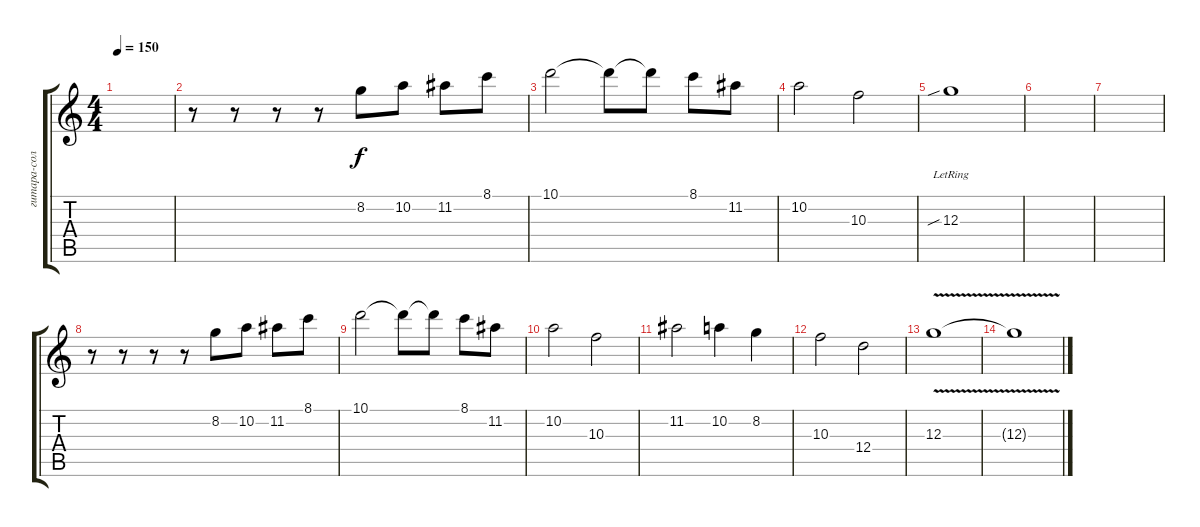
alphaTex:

\track ("гитара-соло" "гитара-сол") {instrument distortionguitar}
\staff {score tabs}
\tuning (E4 B3 G3 D3 A2 E2) {hide}
\ts (4 4)
\tempo 150
\clef g2
\ks c
|
r.8 r.8 r.8 r.8 8.2.8 10.2.8 11.2.8 8.1.8 |
10.1.2 10.1{t}.8 10.1{t}.8 8.1.8 11.2.8 |
10.2.2 10.3.2 |
12.3{sib lr}.1 |
|
|
r.8 r.8 r.8 r.8 8.2.8 10.2.8 11.2.8 8.1.8 |
10.1.2 10.1{t}.8 10.1{t}.8 8.1.8 11.2.8 |
10.2.2 10.3.2 |
11.2.2 10.2.4 8.2.4 |
10.3.2 12.4.2 |
12.3{v}.1 |
12.3{v t}.1
